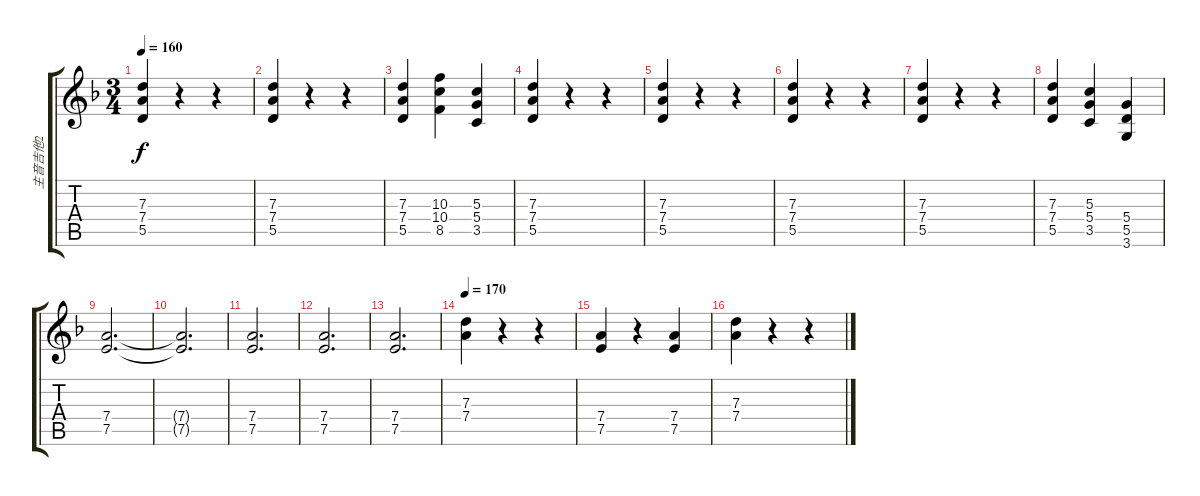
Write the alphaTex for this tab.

\track ("主音吉他2" "主音吉他2") {instrument electricguitarjazz}
\staff {score tabs}
\tuning (E4 B3 G3 D3 A2 E2) {hide}
\ts (3 4)
\tempo 160
\clef g2
\ks f
(7.3 7.4 5.5).4{dy f} r.4 r.4 |
(7.3 7.4 5.5).4 r.4 r.4 |
(7.3 7.4 5.5).4 (10.3 10.4 8.5).4 (5.3 5.4 3.5).4 |
(7.3 7.4 5.5).4 r.4 r.4 |
(7.3 7.4 5.5).4 r.4 r.4 |
(7.3 7.4 5.5).4 r.4 r.4 |
(7.3 7.4 5.5).4 r.4 r.4 |
(7.3 7.4 5.5).4 (5.3 5.4 3.5).4 (5.4 5.5 3.6).4 |
(7.4 7.5).2{d} |
(7.4{t} 7.5{t}).2{d} |
(7.4 7.5).2{d} |
(7.4 7.5).2{d} |
(7.4 7.5).2{d} |
\tempo 170
(7.3 7.4).4 r.4 r.4 |
(7.4 7.5).4 r.4 (7.4 7.5).4 |
(7.3 7.4).4 r.4 r.4
